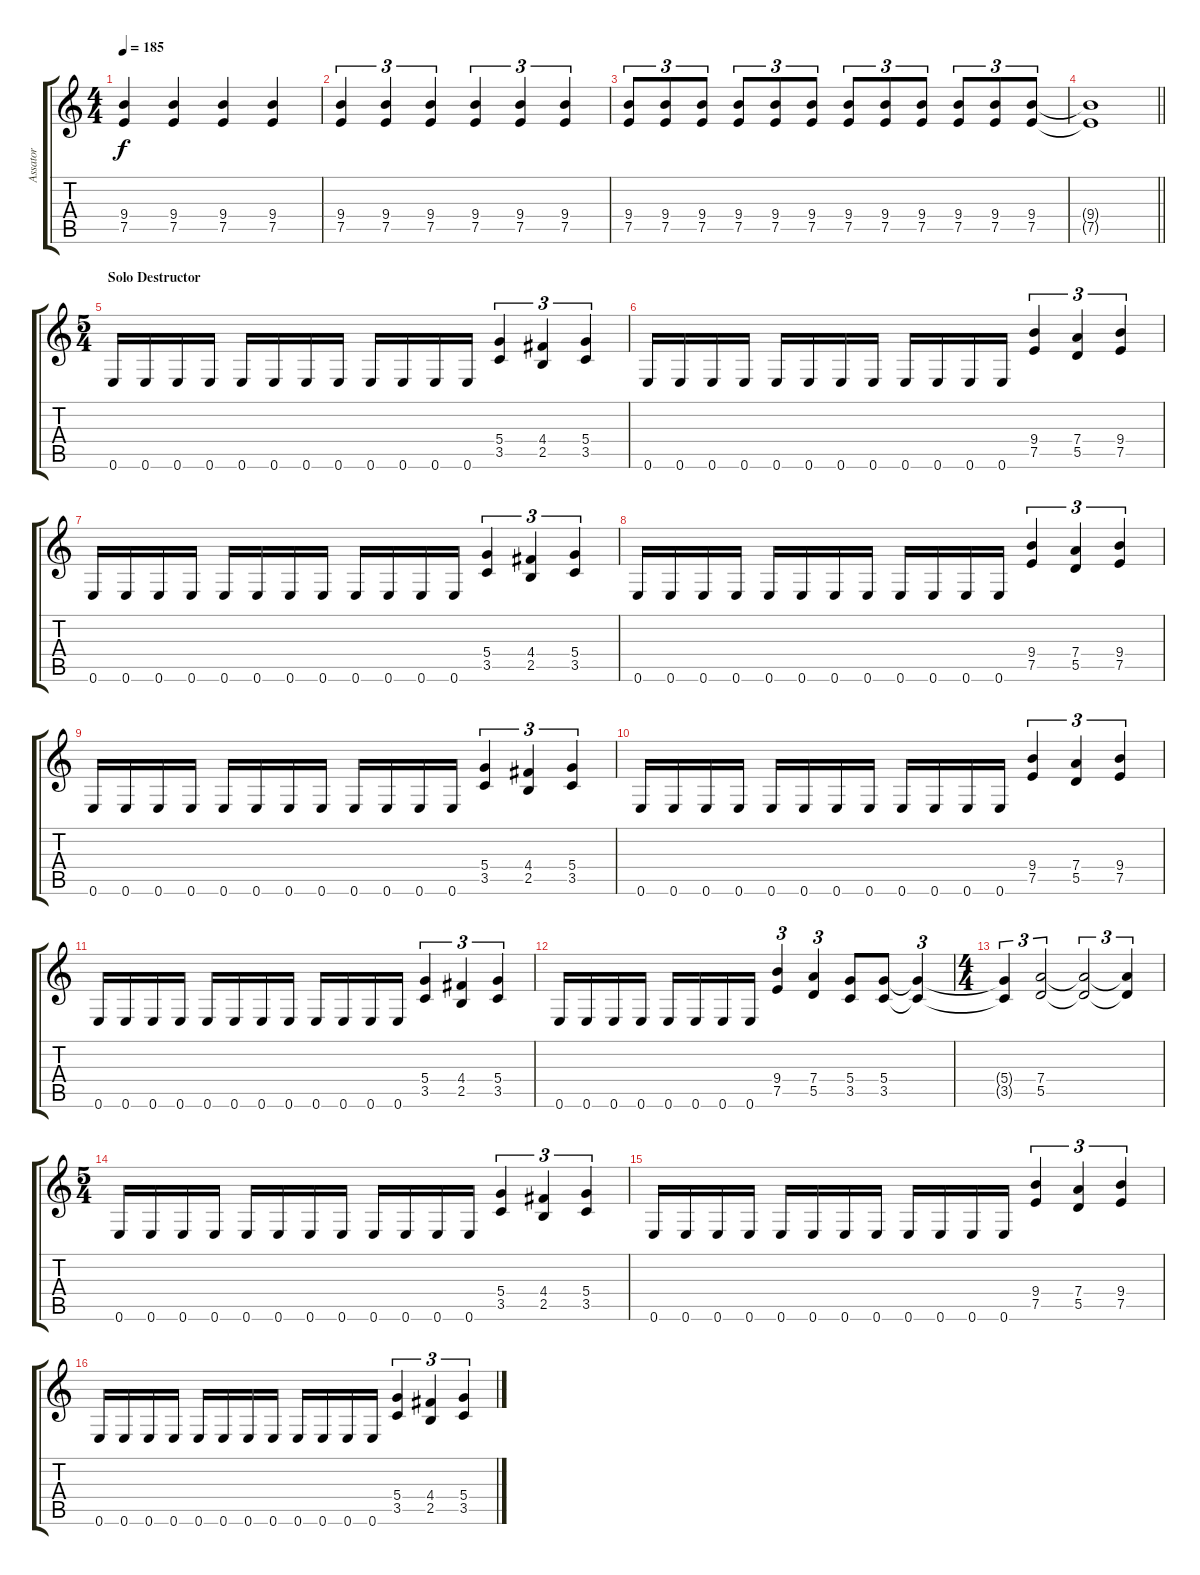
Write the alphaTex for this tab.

\track ("Assator" "Assator") {instrument distortionguitar}
\staff {score tabs}
\tuning (E4 B3 G3 D3 A2 E2) {hide}
\ts (4 4)
\tempo 185
\clef g2
\ks c
(9.4 7.5).4{dy f} (9.4 7.5).4 (9.4 7.5).4 (9.4 7.5).4 |
(9.4 7.5).4{tu (3 2)} (9.4 7.5).4{tu (3 2)} (9.4 7.5).4{tu (3 2)} (9.4 7.5).4{tu (3 2)} (9.4 7.5).4{tu (3 2)} (9.4 7.5).4{tu (3 2)} |
(9.4 7.5).8{tu (3 2)} (9.4 7.5).8{tu (3 2)} (9.4 7.5).8{tu (3 2)} (9.4 7.5).8{tu (3 2)} (9.4 7.5).8{tu (3 2)} (9.4 7.5).8{tu (3 2)} (9.4 7.5).8{tu (3 2)} (9.4 7.5).8{tu (3 2)} (9.4 7.5).8{tu (3 2)} (9.4 7.5).8{tu (3 2)} (9.4 7.5).8{tu (3 2)} (9.4 7.5).8{tu (3 2)} |
\barLineRight lightlight
(9.4{t} 7.5{t}).1 |
\ts (5 4)
\section ("" "Solo Destructor")
0.6.16 0.6.16 0.6.16 0.6.16 0.6.16 0.6.16 0.6.16 0.6.16 0.6.16 0.6.16 0.6.16 0.6.16 (5.4 3.5).4{tu (3 2)} (4.4 2.5).4{tu (3 2)} (5.4 3.5).4{tu (3 2)} |
0.6.16 0.6.16 0.6.16 0.6.16 0.6.16 0.6.16 0.6.16 0.6.16 0.6.16 0.6.16 0.6.16 0.6.16 (9.4 7.5).4{tu (3 2)} (7.4 5.5).4{tu (3 2)} (9.4 7.5).4{tu (3 2)} |
0.6.16 0.6.16 0.6.16 0.6.16 0.6.16 0.6.16 0.6.16 0.6.16 0.6.16 0.6.16 0.6.16 0.6.16 (5.4 3.5).4{tu (3 2)} (4.4 2.5).4{tu (3 2)} (5.4 3.5).4{tu (3 2)} |
0.6.16 0.6.16 0.6.16 0.6.16 0.6.16 0.6.16 0.6.16 0.6.16 0.6.16 0.6.16 0.6.16 0.6.16 (9.4 7.5).4{tu (3 2)} (7.4 5.5).4{tu (3 2)} (9.4 7.5).4{tu (3 2)} |
0.6.16 0.6.16 0.6.16 0.6.16 0.6.16 0.6.16 0.6.16 0.6.16 0.6.16 0.6.16 0.6.16 0.6.16 (5.4 3.5).4{tu (3 2)} (4.4 2.5).4{tu (3 2)} (5.4 3.5).4{tu (3 2)} |
0.6.16 0.6.16 0.6.16 0.6.16 0.6.16 0.6.16 0.6.16 0.6.16 0.6.16 0.6.16 0.6.16 0.6.16 (9.4 7.5).4{tu (3 2)} (7.4 5.5).4{tu (3 2)} (9.4 7.5).4{tu (3 2)} |
0.6.16 0.6.16 0.6.16 0.6.16 0.6.16 0.6.16 0.6.16 0.6.16 0.6.16 0.6.16 0.6.16 0.6.16 (5.4 3.5).4{tu (3 2)} (4.4 2.5).4{tu (3 2)} (5.4 3.5).4{tu (3 2)} |
0.6.16 0.6.16 0.6.16 0.6.16 0.6.16 0.6.16 0.6.16 0.6.16 (9.4 7.5).4{tu (3 2)} (7.4 5.5).4{tu (3 2)} (5.4 3.5).8 (5.4 3.5).8 (5.4{t} 3.5{t}).4{tu (3 2)} |
\ts (4 4)
(5.4{t} 3.5{t}).4{tu (3 2)} (7.4 5.5).2{tu (3 2)} (7.4{t} 5.5{t}).2{tu (3 2)} (7.4{t} 5.5{t}).4{tu (3 2)} |
\ts (5 4)
0.6.16 0.6.16 0.6.16 0.6.16 0.6.16 0.6.16 0.6.16 0.6.16 0.6.16 0.6.16 0.6.16 0.6.16 (5.4 3.5).4{tu (3 2)} (4.4 2.5).4{tu (3 2)} (5.4 3.5).4{tu (3 2)} |
0.6.16 0.6.16 0.6.16 0.6.16 0.6.16 0.6.16 0.6.16 0.6.16 0.6.16 0.6.16 0.6.16 0.6.16 (9.4 7.5).4{tu (3 2)} (7.4 5.5).4{tu (3 2)} (9.4 7.5).4{tu (3 2)} |
0.6.16 0.6.16 0.6.16 0.6.16 0.6.16 0.6.16 0.6.16 0.6.16 0.6.16 0.6.16 0.6.16 0.6.16 (5.4 3.5).4{tu (3 2)} (4.4 2.5).4{tu (3 2)} (5.4 3.5).4{tu (3 2)}
